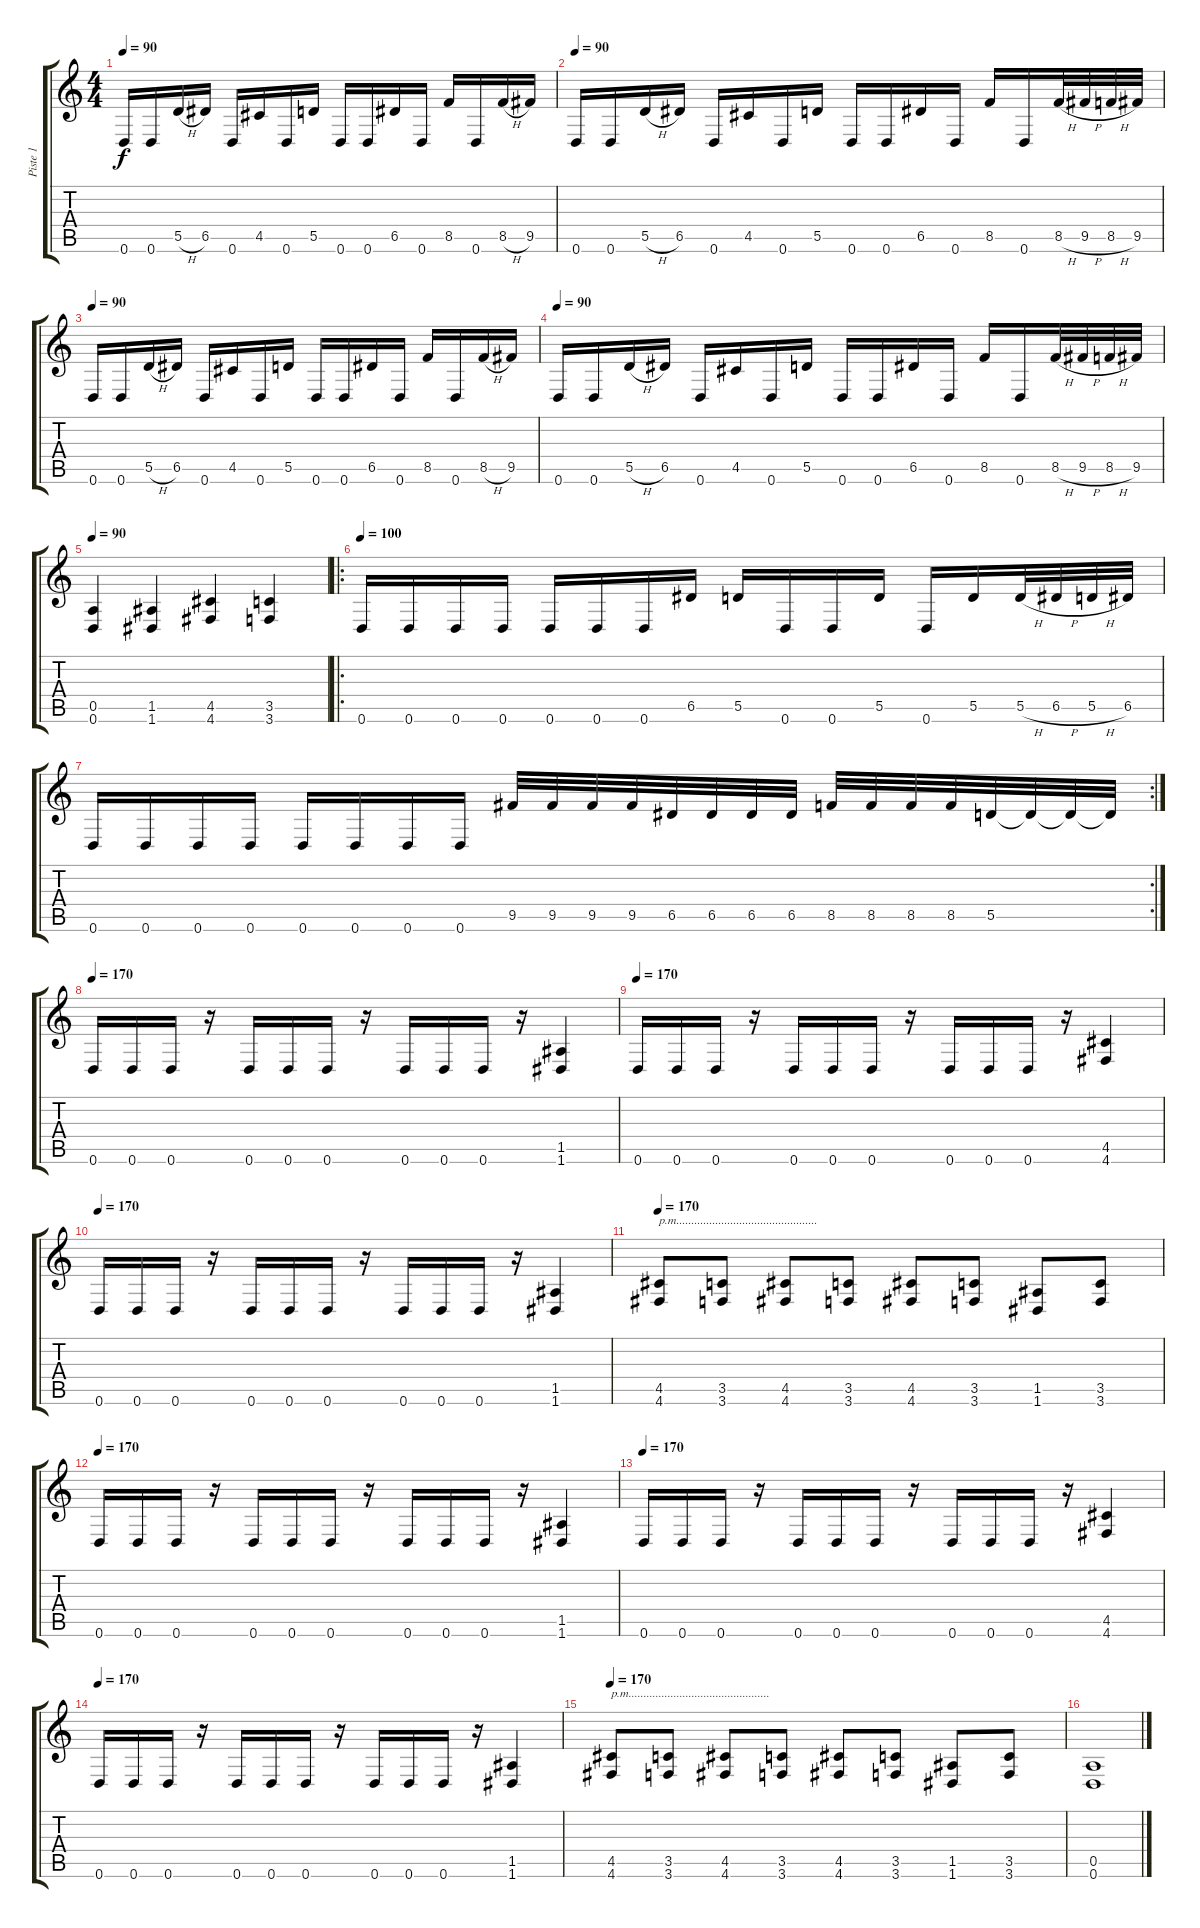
\track ("Piste 1" "Piste 1") {instrument distortionguitar}
\staff {score tabs}
\tuning (E4 B3 G3 D3 A2 D2) {hide}
\ts (4 4)
\tempo 90
\clef g2
\ks c
0.6.16{dy f} 0.6.16 5.5{h}.16 6.5.16 0.6.16 4.5.16 0.6.16 5.5.16 0.6.16 0.6.16 6.5.16 0.6.16 8.5.16 0.6.16 8.5{h}.16 9.5.16 |
\tempo 90
0.6.16 0.6.16 5.5{h}.16 6.5.16 0.6.16 4.5.16 0.6.16 5.5.16 0.6.16 0.6.16 6.5.16 0.6.16 8.5.16 0.6.16 8.5{h}.32 9.5{h}.32 8.5{h}.32 9.5.32 |
\tempo 90
0.6.16 0.6.16 5.5{h}.16 6.5.16 0.6.16 4.5.16 0.6.16 5.5.16 0.6.16 0.6.16 6.5.16 0.6.16 8.5.16 0.6.16 8.5{h}.16 9.5.16 |
\tempo 90
0.6.16 0.6.16 5.5{h}.16 6.5.16 0.6.16 4.5.16 0.6.16 5.5.16 0.6.16 0.6.16 6.5.16 0.6.16 8.5.16 0.6.16 8.5{h}.32 9.5{h}.32 8.5{h}.32 9.5.32 |
\tempo 90
(0.5 0.6).4 (1.5 1.6).4 (4.5 4.6).4 (3.5 3.6).4 |
\ro
\tempo 100
0.6.16 0.6.16 0.6.16 0.6.16 0.6.16 0.6.16 0.6.16 6.5.16 5.5.16 0.6.16 0.6.16 5.5.16 0.6.16 5.5.16 5.5{h}.32 6.5{h}.32 5.5{h}.32 6.5.32 |
\rc 2
0.6.16 0.6.16 0.6.16 0.6.16 0.6.16 0.6.16 0.6.16 0.6.16 9.5.32 9.5.32 9.5.32 9.5.32 6.5.32 6.5.32 6.5.32 6.5.32 8.5.32 8.5.32 8.5.32 8.5.32 5.5.32 5.5{t}.32 5.5{t}.32 5.5{t}.32 |
\tempo 170
0.6.16 0.6.16 0.6.16 r.16 0.6.16 0.6.16 0.6.16 r.16 0.6.16 0.6.16 0.6.16 r.16 (1.5 1.6).4 |
\tempo 170
0.6.16 0.6.16 0.6.16 r.16 0.6.16 0.6.16 0.6.16 r.16 0.6.16 0.6.16 0.6.16 r.16 (4.5 4.6).4 |
\tempo 170
0.6.16 0.6.16 0.6.16 r.16 0.6.16 0.6.16 0.6.16 r.16 0.6.16 0.6.16 0.6.16 r.16 (1.5 1.6).4 |
\tempo 170
(4.5 4.6).8{txt "p.m..............................................."} (3.5 3.6).8 (4.5 4.6).8 (3.5 3.6).8 (4.5 4.6).8 (3.5 3.6).8 (1.5 1.6).8 (3.5 3.6).8 |
\tempo 170
0.6.16 0.6.16 0.6.16 r.16 0.6.16 0.6.16 0.6.16 r.16 0.6.16 0.6.16 0.6.16 r.16 (1.5 1.6).4 |
\tempo 170
0.6.16 0.6.16 0.6.16 r.16 0.6.16 0.6.16 0.6.16 r.16 0.6.16 0.6.16 0.6.16 r.16 (4.5 4.6).4 |
\tempo 170
0.6.16 0.6.16 0.6.16 r.16 0.6.16 0.6.16 0.6.16 r.16 0.6.16 0.6.16 0.6.16 r.16 (1.5 1.6).4 |
\tempo 170
(4.5 4.6).8{txt "p.m..............................................."} (3.5 3.6).8 (4.5 4.6).8 (3.5 3.6).8 (4.5 4.6).8 (3.5 3.6).8 (1.5 1.6).8 (3.5 3.6).8 |
(0.5 0.6).1
